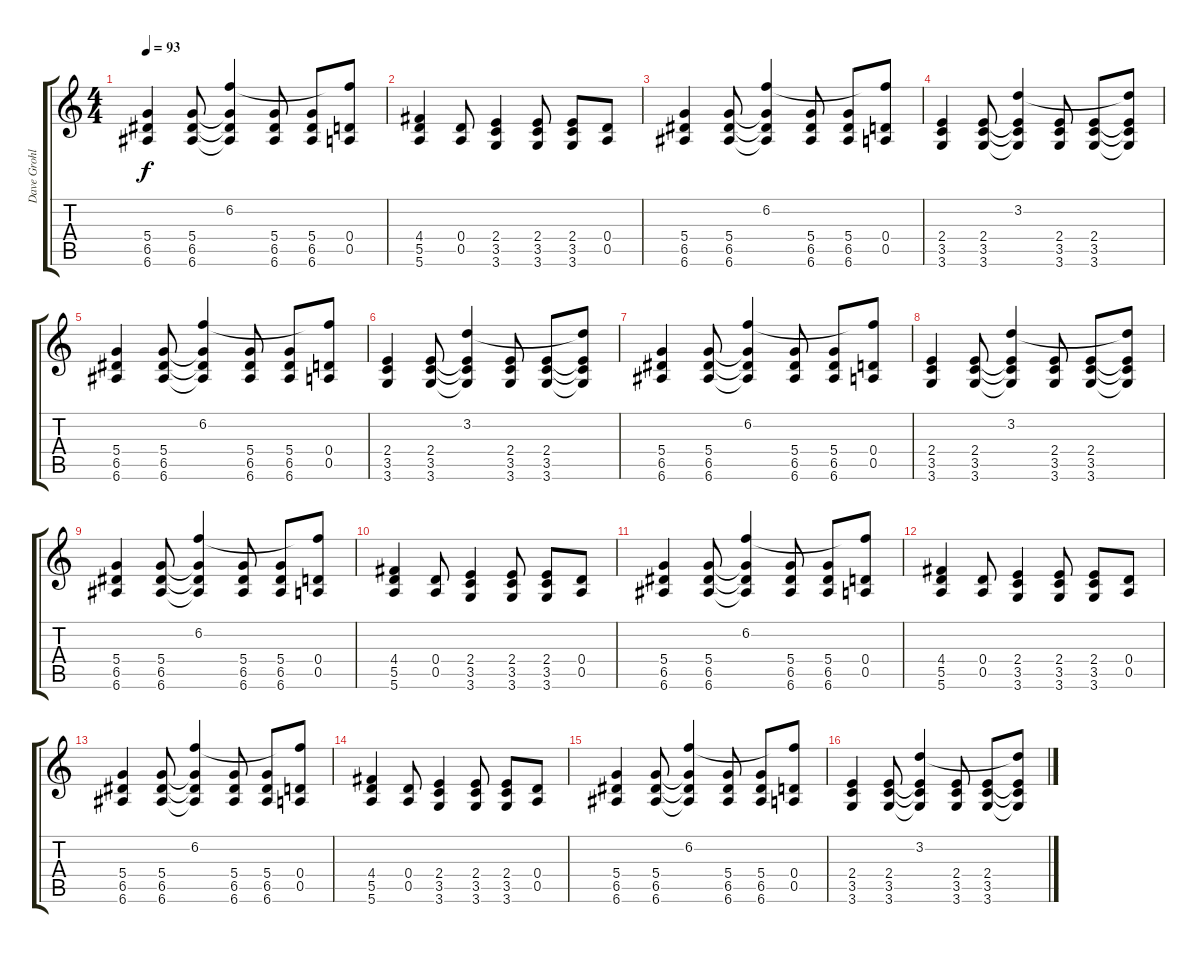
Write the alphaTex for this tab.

\track ("Dave Grohl" "Dave Grohl") {instrument acousticguitarsteel}
\staff {score tabs}
\tuning (E4 B3 G3 D3 A2 E2) {hide}
\ts (4 4)
\tempo 93
\clef g2
\ks c
(5.4 6.5 6.6).4{dy f} (5.4 6.5 6.6).8 (6.2 5.4{t} 6.5{t} 6.6{t}).4 (5.4 6.5 6.6).8 (5.4 6.5 6.6).8 (6.2{t} 0.4 0.5).8 |
(4.4 5.5 5.6).4 (0.4 0.5).8 (2.4 3.5 3.6).4 (2.4 3.5 3.6).8 (2.4 3.5 3.6).8 (0.4 0.5).8 |
(5.4 6.5 6.6).4 (5.4 6.5 6.6).8 (6.2 5.4{t} 6.5{t} 6.6{t}).4 (5.4 6.5 6.6).8 (5.4 6.5 6.6).8 (6.2{t} 0.4 0.5).8 |
(2.4 3.5 3.6).4 (2.4 3.5 3.6).8 (3.2 2.4{t} 3.5{t} 3.6{t}).4 (2.4 3.5 3.6).8 (2.4 3.5 3.6).8 (3.2{t} 2.4{t} 3.5{t} 3.6{t}).8 |
(5.4 6.5 6.6).4 (5.4 6.5 6.6).8 (6.2 5.4{t} 6.5{t} 6.6{t}).4 (5.4 6.5 6.6).8 (5.4 6.5 6.6).8 (6.2{t} 0.4 0.5).8 |
(2.4 3.5 3.6).4 (2.4 3.5 3.6).8 (3.2 2.4{t} 3.5{t} 3.6{t}).4 (2.4 3.5 3.6).8 (2.4 3.5 3.6).8 (3.2{t} 2.4{t} 3.5{t} 3.6{t}).8 |
(5.4 6.5 6.6).4 (5.4 6.5 6.6).8 (6.2 5.4{t} 6.5{t} 6.6{t}).4 (5.4 6.5 6.6).8 (5.4 6.5 6.6).8 (6.2{t} 0.4 0.5).8 |
(2.4 3.5 3.6).4 (2.4 3.5 3.6).8 (3.2 2.4{t} 3.5{t} 3.6{t}).4 (2.4 3.5 3.6).8 (2.4 3.5 3.6).8 (3.2{t} 2.4{t} 3.5{t} 3.6{t}).8 |
(5.4 6.5 6.6).4 (5.4 6.5 6.6).8 (6.2 5.4{t} 6.5{t} 6.6{t}).4 (5.4 6.5 6.6).8 (5.4 6.5 6.6).8 (6.2{t} 0.4 0.5).8 |
(4.4 5.5 5.6).4 (0.4 0.5).8 (2.4 3.5 3.6).4 (2.4 3.5 3.6).8 (2.4 3.5 3.6).8 (0.4 0.5).8 |
(5.4 6.5 6.6).4 (5.4 6.5 6.6).8 (6.2 5.4{t} 6.5{t} 6.6{t}).4 (5.4 6.5 6.6).8 (5.4 6.5 6.6).8 (6.2{t} 0.4 0.5).8 |
(4.4 5.5 5.6).4 (0.4 0.5).8 (2.4 3.5 3.6).4 (2.4 3.5 3.6).8 (2.4 3.5 3.6).8 (0.4 0.5).8 |
(5.4 6.5 6.6).4 (5.4 6.5 6.6).8 (6.2 5.4{t} 6.5{t} 6.6{t}).4 (5.4 6.5 6.6).8 (5.4 6.5 6.6).8 (6.2{t} 0.4 0.5).8 |
(4.4 5.5 5.6).4 (0.4 0.5).8 (2.4 3.5 3.6).4 (2.4 3.5 3.6).8 (2.4 3.5 3.6).8 (0.4 0.5).8 |
(5.4 6.5 6.6).4 (5.4 6.5 6.6).8 (6.2 5.4{t} 6.5{t} 6.6{t}).4 (5.4 6.5 6.6).8 (5.4 6.5 6.6).8 (6.2{t} 0.4 0.5).8 |
(2.4 3.5 3.6).4 (2.4 3.5 3.6).8 (3.2 2.4{t} 3.5{t} 3.6{t}).4 (2.4 3.5 3.6).8 (2.4 3.5 3.6).8 (3.2{t} 2.4{t} 3.5{t} 3.6{t}).8
